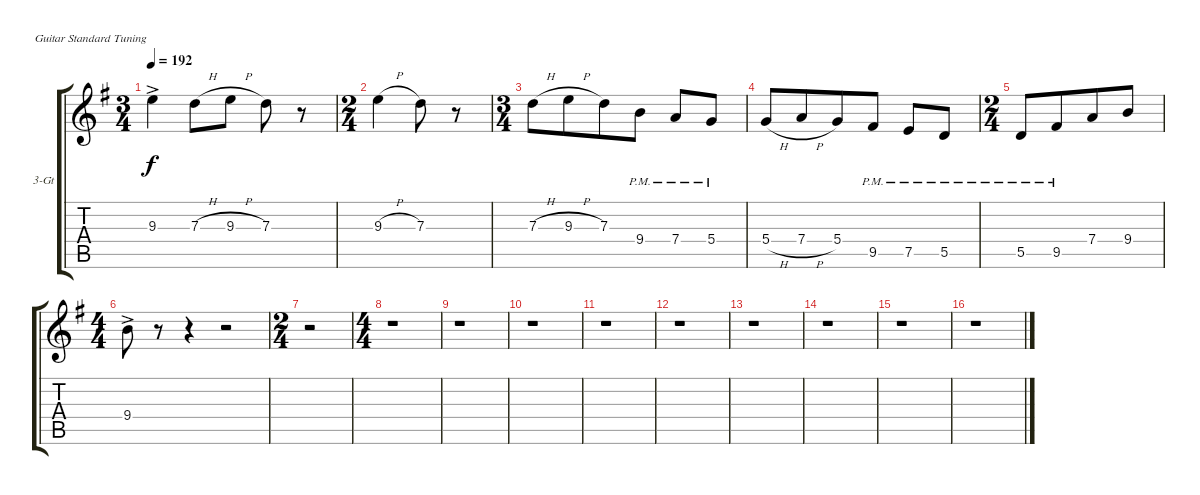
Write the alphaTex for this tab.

\bracketExtendMode groupsimilarinstruments
\firstSystemTrackNameOrientation horizontal
\otherSystemsTrackNameOrientation horizontal
\track ("3-Gt" "3-Gt") {instrument electricguitarclean}
\staff {score tabs}
\tuning (E4 B3 G3 D3 A2 E2)
\ts (3 4)
\tempo 192
\clef g2
\scale
1.05549
\ks g
9.3{ac}.4{dy f} 7.3{h}.8 9.3{h}.8 7.3.8 r.8 |
\ts (2 4)
\beaming (8 4 4)
\scale
0.944515 9.3{h}.4 7.3.8 r.8 |
\ts (3 4)
\beaming (8 4 4)
\scale
1.08575 7.3{h}.8 9.3{h}.8 7.3.8 9.4{pm}.8 7.4{pm}.8 5.4{pm}.8 |
\scale
0.91425 5.4{h}.8 7.4{h}.8 5.4.8 9.5{pm}.8 7.5{pm}.8 5.5{pm}.8 |
\ts (2 4)
\beaming (8 4 4)
\scale
1.08575 5.5{pm}.8 9.5{pm}.8 7.4.8 9.4.8 |
\ts (4 4)
\beaming (8 4 4)
\scale
0.91425 9.4{ac}.8 r.8 r.4 r.2 |
\ts (2 4)
\beaming (8 4 4)
\scale
1.08575 r.2 |
\ts (4 4)
\beaming (8 4 4)
\scale
0.91425 r.1 |
\scale
1.05549 r.1 |
\scale
0.944515 r.1 |
\scale
1.05549 r.1 |
\scale
0.944515 r.1 |
\scale
1.05549 r.1 |
\scale
0.944515 r.1 |
\scale
1.05549 r.1 |
\scale
0.944515 r.1
